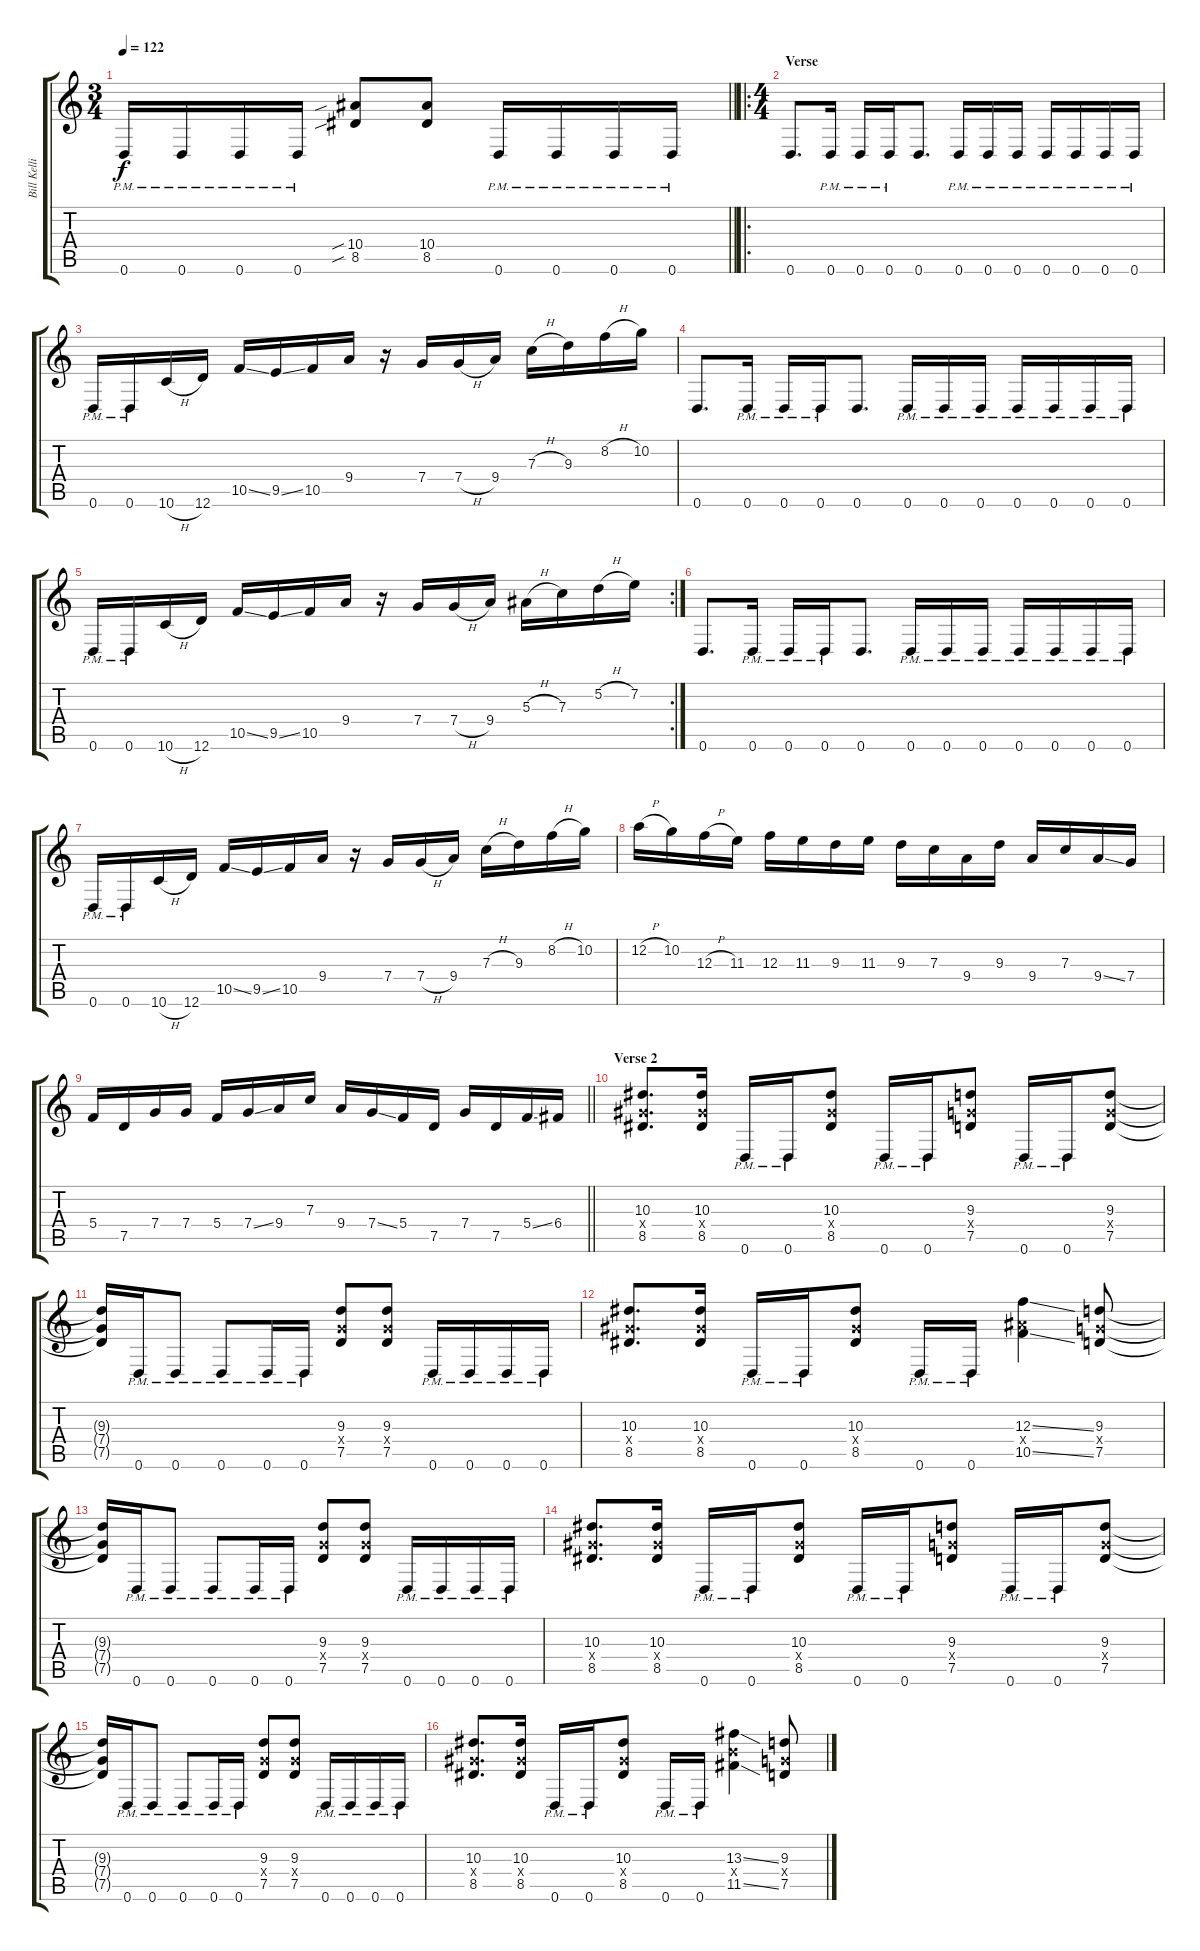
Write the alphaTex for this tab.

\track ("Bill Kelliher" "Bill Kelli") {instrument overdrivenguitar}
\staff {score tabs}
\tuning (D4 A3 F3 C3 G2 D2) {hide}
\ts (3 4)
\tempo 122
\clef g2
\barLineRight lightlight
\ks c
0.6{pm}.16{dy f} 0.6{pm}.16 0.6{pm}.16 0.6{pm}.16 (10.4{sib} 8.5{sib}).8 (10.4 8.5).8 0.6{pm}.16 0.6{pm}.16 0.6{pm}.16 0.6{pm}.16 |
\ro
\ts (4 4)
\section ("" "Verse")
0.6.8{d} 0.6{pm}.16 0.6{pm}.16 0.6{pm}.16 0.6.8{d} 0.6{pm}.16 0.6{pm}.16 0.6{pm}.16 0.6{pm}.16 0.6{pm}.16 0.6{pm}.16 0.6{pm}.16 |
0.6{pm}.16 0.6{pm}.16 10.6{h}.16 12.6.16 10.5{ss}.16 9.5{ss}.16 10.5.16 9.4.16 r.16 7.4.16 7.4{h}.16 9.4.16 7.3{h}.16 9.3.16 8.2{h}.16 10.2.16 |
0.6.8{d} 0.6{pm}.16 0.6{pm}.16 0.6{pm}.16 0.6.8{d} 0.6{pm}.16 0.6{pm}.16 0.6{pm}.16 0.6{pm}.16 0.6{pm}.16 0.6{pm}.16 0.6{pm}.16 |
\rc 2
0.6{pm}.16 0.6{pm}.16 10.6{h}.16 12.6.16 10.5{ss}.16 9.5{ss}.16 10.5.16 9.4.16 r.16 7.4.16 7.4{h}.16 9.4.16 5.3{h}.16 7.3.16 5.2{h}.16 7.2.16 |
0.6.8{d} 0.6{pm}.16 0.6{pm}.16 0.6{pm}.16 0.6.8{d} 0.6{pm}.16 0.6{pm}.16 0.6{pm}.16 0.6{pm}.16 0.6{pm}.16 0.6{pm}.16 0.6{pm}.16 |
0.6{pm}.16 0.6{pm}.16 10.6{h}.16 12.6.16 10.5{ss}.16 9.5{ss}.16 10.5.16 9.4.16 r.16 7.4.16 7.4{h}.16 9.4.16 7.3{h}.16 9.3.16 8.2{h}.16 10.2.16 |
12.2{h}.16 10.2.16 12.3{h}.16 11.3.16 12.3.16 11.3.16 9.3.16 11.3.16 9.3.16 7.3.16 9.4.16 9.3.16 9.4.16 7.3.16 9.4{ss}.16 7.4.16 |
\barLineRight lightlight
5.4.16 7.5.16 7.4.16 7.4.16 5.4.16 7.4{ss}.16 9.4.16 7.3.16 9.4.16 7.4{ss}.16 5.4.16 7.5.16 7.4.16 7.5.16 5.4{ss}.16 6.4.16 |
\section ("" "Verse 2")
(10.3 8.4{x} 8.5).8{d} (10.3 8.4{x} 8.5).16 0.6{pm}.16 0.6{pm}.16 (10.3 8.4{x} 8.5).8 0.6{pm}.16 0.6{pm}.16 (9.3 7.4{x} 7.5).8 0.6{pm}.16 0.6{pm}.16 (9.3 7.4{x} 7.5).8 |
(9.3{t} 7.4{t} 7.5{t}).16 0.6{pm}.16 0.6{pm}.8 0.6{pm}.8 0.6{pm}.16 0.6{pm}.16 (9.3 7.4{x} 7.5).8 (9.3 7.4{x} 7.5).8 0.6{pm}.16 0.6{pm}.16 0.6{pm}.16 0.6{pm}.16 |
(10.3 8.4{x} 8.5).8{d} (10.3 8.4{x} 8.5).16 0.6{pm}.16 0.6{pm}.16 (10.3 8.4{x} 8.5).8 0.6{pm}.16 0.6{pm}.16 (12.3{ss} 10.4{x} 10.5{ss}).4 (9.3 7.4{x} 7.5).8 |
(9.3{t} 7.4{t} 7.5{t}).16 0.6{pm}.16 0.6{pm}.8 0.6{pm}.8 0.6{pm}.16 0.6{pm}.16 (9.3 7.4{x} 7.5).8 (9.3 7.4{x} 7.5).8 0.6{pm}.16 0.6{pm}.16 0.6{pm}.16 0.6{pm}.16 |
(10.3 8.4{x} 8.5).8{d} (10.3 8.4{x} 8.5).16 0.6{pm}.16 0.6{pm}.16 (10.3 8.4{x} 8.5).8 0.6{pm}.16 0.6{pm}.16 (9.3 7.4{x} 7.5).8 0.6{pm}.16 0.6{pm}.16 (9.3 7.4{x} 7.5).8 |
(9.3{t} 7.4{t} 7.5{t}).16 0.6{pm}.16 0.6{pm}.8 0.6{pm}.8 0.6{pm}.16 0.6{pm}.16 (9.3 7.4{x} 7.5).8 (9.3 7.4{x} 7.5).8 0.6{pm}.16 0.6{pm}.16 0.6{pm}.16 0.6{pm}.16 |
(10.3 8.4{x} 8.5).8{d} (10.3 8.4{x} 8.5).16 0.6{pm}.16 0.6{pm}.16 (10.3 8.4{x} 8.5).8 0.6{pm}.16 0.6{pm}.16 (13.3{ss} 11.4{x} 11.5{ss}).4 (9.3 7.4{x} 7.5).8
